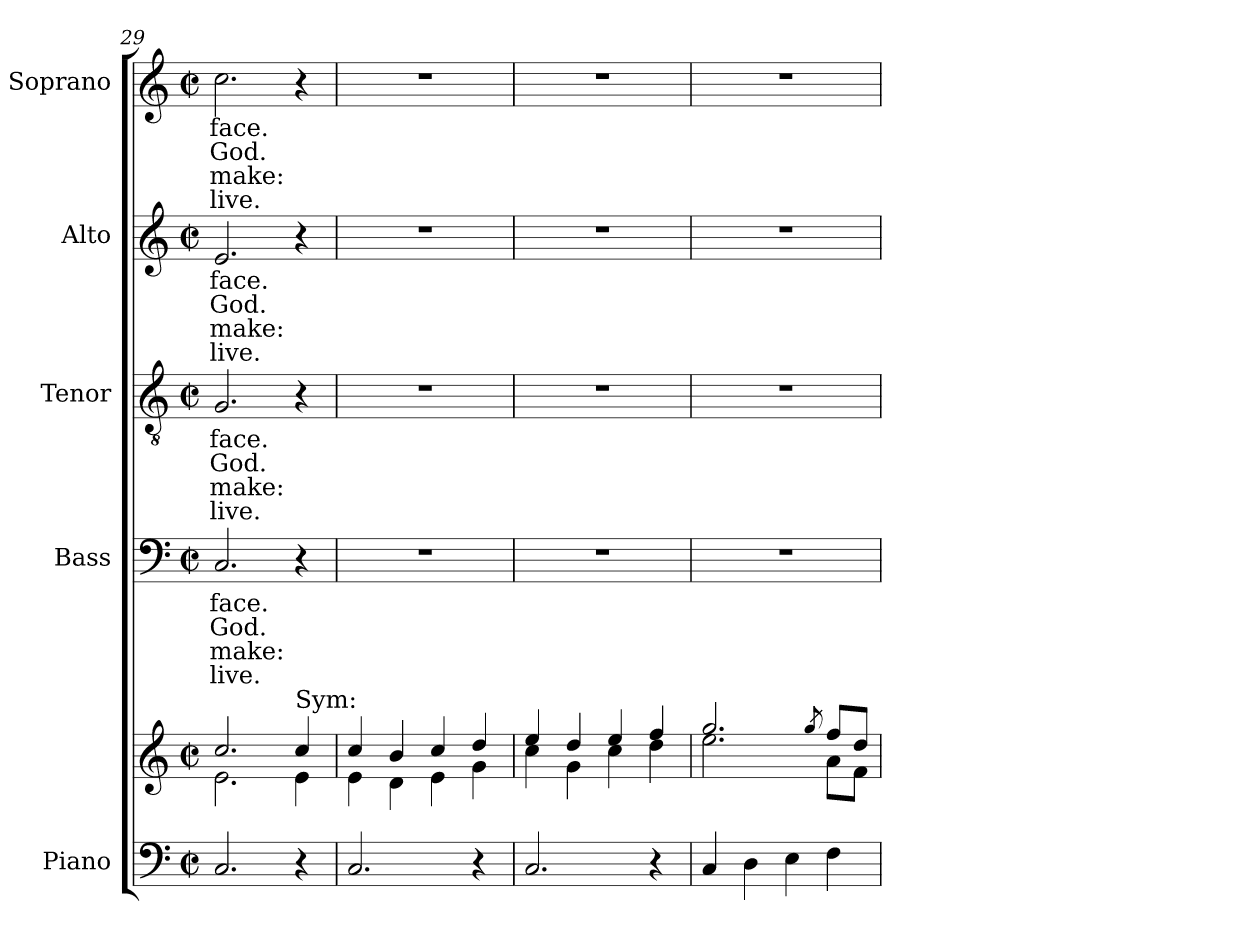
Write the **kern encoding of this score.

**kern	**kern	**kern	**text	**text	**text	**text	**kern	**text	**text	**text	**text	**kern	**text	**text	**text	**text	**kern	**text	**text	**text	**text
*part5	*part5	*part4	*part4	*part4	*part4	*part4	*part3	*part3	*part3	*part3	*part3	*part2	*part2	*part2	*part2	*part2	*part1	*part1	*part1	*part1	*part1
*staff6	*staff5	*staff4	*staff4	*staff4	*staff4	*staff4	*staff3	*staff3	*staff3	*staff3	*staff3	*staff2	*staff2	*staff2	*staff2	*staff2	*staff1	*staff1	*staff1	*staff1	*staff1
*I"Piano	*	*I"Bass	*	*	*	*	*I"Tenor	*	*	*	*	*I"Alto	*	*	*	*	*I"Soprano	*	*	*	*
*I'Pno.	*	*I'B.	*	*	*	*	*I'T.	*	*	*	*	*I'A.	*	*	*	*	*I'S.	*	*	*	*
*clefF4	*clefG2	*clefF4	*	*	*	*	*clefGv2	*	*	*	*	*clefG2	*	*	*	*	*clefG2	*	*	*	*
*	*	*	*	*	*	*	*ITrd7c12	*	*	*	*	*	*	*	*	*	*	*	*	*	*
*k[]	*k[]	*k[]	*	*	*	*	*k[]	*	*	*	*	*k[]	*	*	*	*	*k[]	*	*	*	*
*C:	*C:	*C:	*	*	*	*	*C:	*	*	*	*	*C:	*	*	*	*	*C:	*	*	*	*
*M2/2	*M2/2	*M2/2	*	*	*	*	*M2/2	*	*	*	*	*M2/2	*	*	*	*	*M2/2	*	*	*	*
*met(c|)	*met(c|)	*met(c|)	*	*	*	*	*met(c|)	*	*	*	*	*met(c|)	*	*	*	*	*met(c|)	*	*	*	*
=29	=29	=29	=29	=29	=29	=29	=29	=29	=29	=29	=29	=29	=29	=29	=29	=29	=29	=29	=29	=29	=29
*	*^	*	*	*	*	*	*	*	*	*	*	*	*	*	*	*	*	*	*	*	*
!	!	!	!	!LO:LY:b:color=#000000	!LO:LY:b:color=#000000	!LO:LY:b:color=#000000	!LO:LY:b:color=#000000	!	!	!	!	!	!	!	!	!	!	!	!	!	!	!
!	!	!	!	!	!	!	!	!	!LO:LY:b:color=#000000	!LO:LY:b:color=#000000	!LO:LY:b:color=#000000	!LO:LY:b:color=#000000	!	!	!	!	!	!	!	!	!	!
!	!	!	!	!	!	!	!	!	!	!	!	!	!	!LO:LY:b:color=#000000	!LO:LY:b:color=#000000	!LO:LY:b:color=#000000	!LO:LY:b:color=#000000	!	!	!	!	!
!	!	!	!	!	!	!	!	!	!	!	!	!	!	!	!	!	!	!	!LO:LY:b:color=#000000	!LO:LY:b:color=#000000	!LO:LY:b:color=#000000	!LO:LY:b:color=#000000
2.Ci/	2.cci/	2.ei\	2.Ci/	face.	God.	make:	live.	2.GGi/	face.	God.	make:	live.	2.ei/	face.	God.	make:	live.	2.cci\	face.	God.	make:	live.
!	!LO:TX:a:t=Sym&colon;	!	!	!	!	!	!	!	!	!	!	!	!	!	!	!	!	!	!	!	!	!
4r	4cci/	4ei\	4r	.	.	.	.	4r	.	.	.	.	4r	.	.	.	.	4r	.	.	.	.
!!LO:LB:g=z
=30	=30	=30	=30	=30	=30	=30	=30	=30	=30	=30	=30	=30	=30	=30	=30	=30	=30	=30	=30	=30	=30	=30
2.Ci/	4cci/	4ei\	1r	.	.	.	.	1r	.	.	.	.	1r	.	.	.	.	1r	.	.	.	.
.	4bi/	4di\	.	.	.	.	.	.	.	.	.	.	.	.	.	.	.	.	.	.	.	.
.	4cci/	4ei\	.	.	.	.	.	.	.	.	.	.	.	.	.	.	.	.	.	.	.	.
4r	4ddi/	4gi\	.	.	.	.	.	.	.	.	.	.	.	.	.	.	.	.	.	.	.	.
=31	=31	=31	=31	=31	=31	=31	=31	=31	=31	=31	=31	=31	=31	=31	=31	=31	=31	=31	=31	=31	=31	=31
2.Ci/	4eei/	4cci\	1r	.	.	.	.	1r	.	.	.	.	1r	.	.	.	.	1r	.	.	.	.
.	4ddi/	4gi\	.	.	.	.	.	.	.	.	.	.	.	.	.	.	.	.	.	.	.	.
.	4eei/	4cci\	.	.	.	.	.	.	.	.	.	.	.	.	.	.	.	.	.	.	.	.
4r	4ffi/	4ddi\	.	.	.	.	.	.	.	.	.	.	.	.	.	.	.	.	.	.	.	.
=32	=32	=32	=32	=32	=32	=32	=32	=32	=32	=32	=32	=32	=32	=32	=32	=32	=32	=32	=32	=32	=32	=32
4Ci/	2.ggi/	2.eei\	1r	.	.	.	.	1r	.	.	.	.	1r	.	.	.	.	1r	.	.	.	.
4Di\	.	.	.	.	.	.	.	.	.	.	.	.	.	.	.	.	.	.	.	.	.	.
4Ei\	.	.	.	.	.	.	.	.	.	.	.	.	.	.	.	.	.	.	.	.	.	.
.	8qggi/	.	.	.	.	.	.	.	.	.	.	.	.	.	.	.	.	.	.	.	.	.
4Fi\	8ffi/L	8ai\L	.	.	.	.	.	.	.	.	.	.	.	.	.	.	.	.	.	.	.	.
.	8ddi/J	8fi\J	.	.	.	.	.	.	.	.	.	.	.	.	.	.	.	.	.	.	.	.
*	*v	*v	*	*	*	*	*	*	*	*	*	*	*	*	*	*	*	*	*	*	*	*
=	=	=	=	=	=	=	=	=	=	=	=	=	=	=	=	=	=	=	=	=	=
*-	*-	*-	*-	*-	*-	*-	*-	*-	*-	*-	*-	*-	*-	*-	*-	*-	*-	*-	*-	*-	*-
